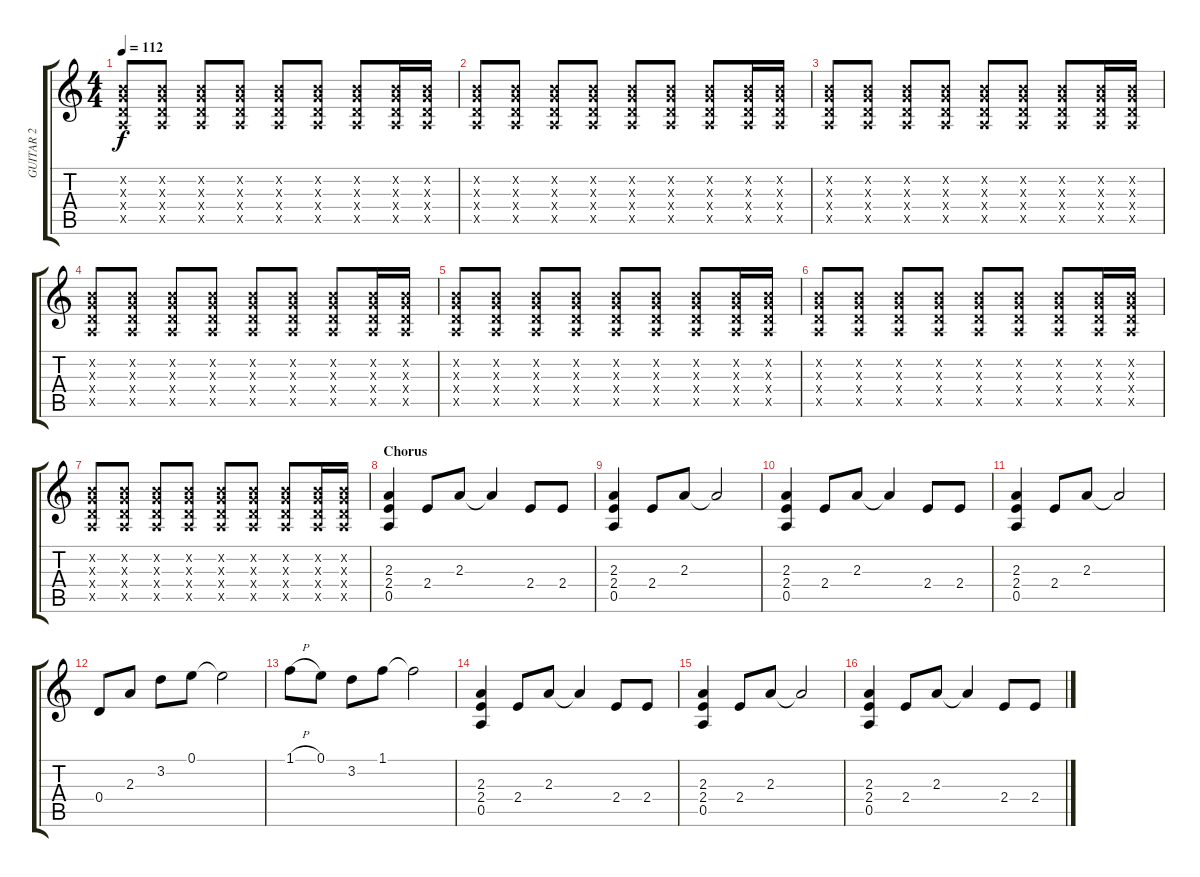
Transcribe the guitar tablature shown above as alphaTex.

\track ("GUITAR 2" "GUITAR 2") {instrument distortionguitar}
\staff {score tabs}
\tuning (E4 B3 G3 D3 A2 E2) {hide}
\ts (4 4)
\tempo 112
\clef g2
\ks c
(0.2{x} 0.3{x} 0.4{x} 0.5{x}).8{dy f} (0.2{x} 0.3{x} 0.4{x} 0.5{x}).8 (0.2{x} 0.3{x} 0.4{x} 0.5{x}).8 (0.2{x} 0.3{x} 0.4{x} 0.5{x}).8 (0.2{x} 0.3{x} 0.4{x} 0.5{x}).8 (0.2{x} 0.3{x} 0.4{x} 0.5{x}).8 (0.2{x} 0.3{x} 0.4{x} 0.5{x}).8 (0.2{x} 0.3{x} 0.4{x} 0.5{x}).16 (0.2{x} 0.3{x} 0.4{x} 0.5{x}).16 |
(0.2{x} 0.3{x} 0.4{x} 0.5{x}).8 (0.2{x} 0.3{x} 0.4{x} 0.5{x}).8 (0.2{x} 0.3{x} 0.4{x} 0.5{x}).8 (0.2{x} 0.3{x} 0.4{x} 0.5{x}).8 (0.2{x} 0.3{x} 0.4{x} 0.5{x}).8 (0.2{x} 0.3{x} 0.4{x} 0.5{x}).8 (0.2{x} 0.3{x} 0.4{x} 0.5{x}).8 (0.2{x} 0.3{x} 0.4{x} 0.5{x}).16 (0.2{x} 0.3{x} 0.4{x} 0.5{x}).16 |
(0.2{x} 0.3{x} 0.4{x} 0.5{x}).8 (0.2{x} 0.3{x} 0.4{x} 0.5{x}).8 (0.2{x} 0.3{x} 0.4{x} 0.5{x}).8 (0.2{x} 0.3{x} 0.4{x} 0.5{x}).8 (0.2{x} 0.3{x} 0.4{x} 0.5{x}).8 (0.2{x} 0.3{x} 0.4{x} 0.5{x}).8 (0.2{x} 0.3{x} 0.4{x} 0.5{x}).8 (0.2{x} 0.3{x} 0.4{x} 0.5{x}).16 (0.2{x} 0.3{x} 0.4{x} 0.5{x}).16 |
(0.2{x} 0.3{x} 0.4{x} 0.5{x}).8 (0.2{x} 0.3{x} 0.4{x} 0.5{x}).8 (0.2{x} 0.3{x} 0.4{x} 0.5{x}).8 (0.2{x} 0.3{x} 0.4{x} 0.5{x}).8 (0.2{x} 0.3{x} 0.4{x} 0.5{x}).8 (0.2{x} 0.3{x} 0.4{x} 0.5{x}).8 (0.2{x} 0.3{x} 0.4{x} 0.5{x}).8 (0.2{x} 0.3{x} 0.4{x} 0.5{x}).16 (0.2{x} 0.3{x} 0.4{x} 0.5{x}).16 |
(0.2{x} 0.3{x} 0.4{x} 0.5{x}).8 (0.2{x} 0.3{x} 0.4{x} 0.5{x}).8 (0.2{x} 0.3{x} 0.4{x} 0.5{x}).8 (0.2{x} 0.3{x} 0.4{x} 0.5{x}).8 (0.2{x} 0.3{x} 0.4{x} 0.5{x}).8 (0.2{x} 0.3{x} 0.4{x} 0.5{x}).8 (0.2{x} 0.3{x} 0.4{x} 0.5{x}).8 (0.2{x} 0.3{x} 0.4{x} 0.5{x}).16 (0.2{x} 0.3{x} 0.4{x} 0.5{x}).16 |
(0.2{x} 0.3{x} 0.4{x} 0.5{x}).8 (0.2{x} 0.3{x} 0.4{x} 0.5{x}).8 (0.2{x} 0.3{x} 0.4{x} 0.5{x}).8 (0.2{x} 0.3{x} 0.4{x} 0.5{x}).8 (0.2{x} 0.3{x} 0.4{x} 0.5{x}).8 (0.2{x} 0.3{x} 0.4{x} 0.5{x}).8 (0.2{x} 0.3{x} 0.4{x} 0.5{x}).8 (0.2{x} 0.3{x} 0.4{x} 0.5{x}).16 (0.2{x} 0.3{x} 0.4{x} 0.5{x}).16 |
(0.2{x} 0.3{x} 0.4{x} 0.5{x}).8 (0.2{x} 0.3{x} 0.4{x} 0.5{x}).8 (0.2{x} 0.3{x} 0.4{x} 0.5{x}).8 (0.2{x} 0.3{x} 0.4{x} 0.5{x}).8 (0.2{x} 0.3{x} 0.4{x} 0.5{x}).8 (0.2{x} 0.3{x} 0.4{x} 0.5{x}).8 (0.2{x} 0.3{x} 0.4{x} 0.5{x}).8 (0.2{x} 0.3{x} 0.4{x} 0.5{x}).16 (0.2{x} 0.3{x} 0.4{x} 0.5{x}).16 |
\section ("" "Chorus")
(2.3 2.4 0.5).4 2.4.8 2.3.8 2.3{t}.4 2.4.8 2.4.8 |
(2.3 2.4 0.5).4 2.4.8 2.3.8 2.3{t}.2 |
(2.3 2.4 0.5).4 2.4.8 2.3.8 2.3{t}.4 2.4.8 2.4.8 |
(2.3 2.4 0.5).4 2.4.8 2.3.8 2.3{t}.2 |
0.4.8 2.3.8 3.2.8 0.1.8 0.1{t}.2 |
1.1{h}.8 0.1.8 3.2.8 1.1.8 1.1{t}.2 |
(2.3 2.4 0.5).4 2.4.8 2.3.8 2.3{t}.4 2.4.8 2.4.8 |
(2.3 2.4 0.5).4 2.4.8 2.3.8 2.3{t}.2 |
(2.3 2.4 0.5).4 2.4.8 2.3.8 2.3{t}.4 2.4.8 2.4.8
